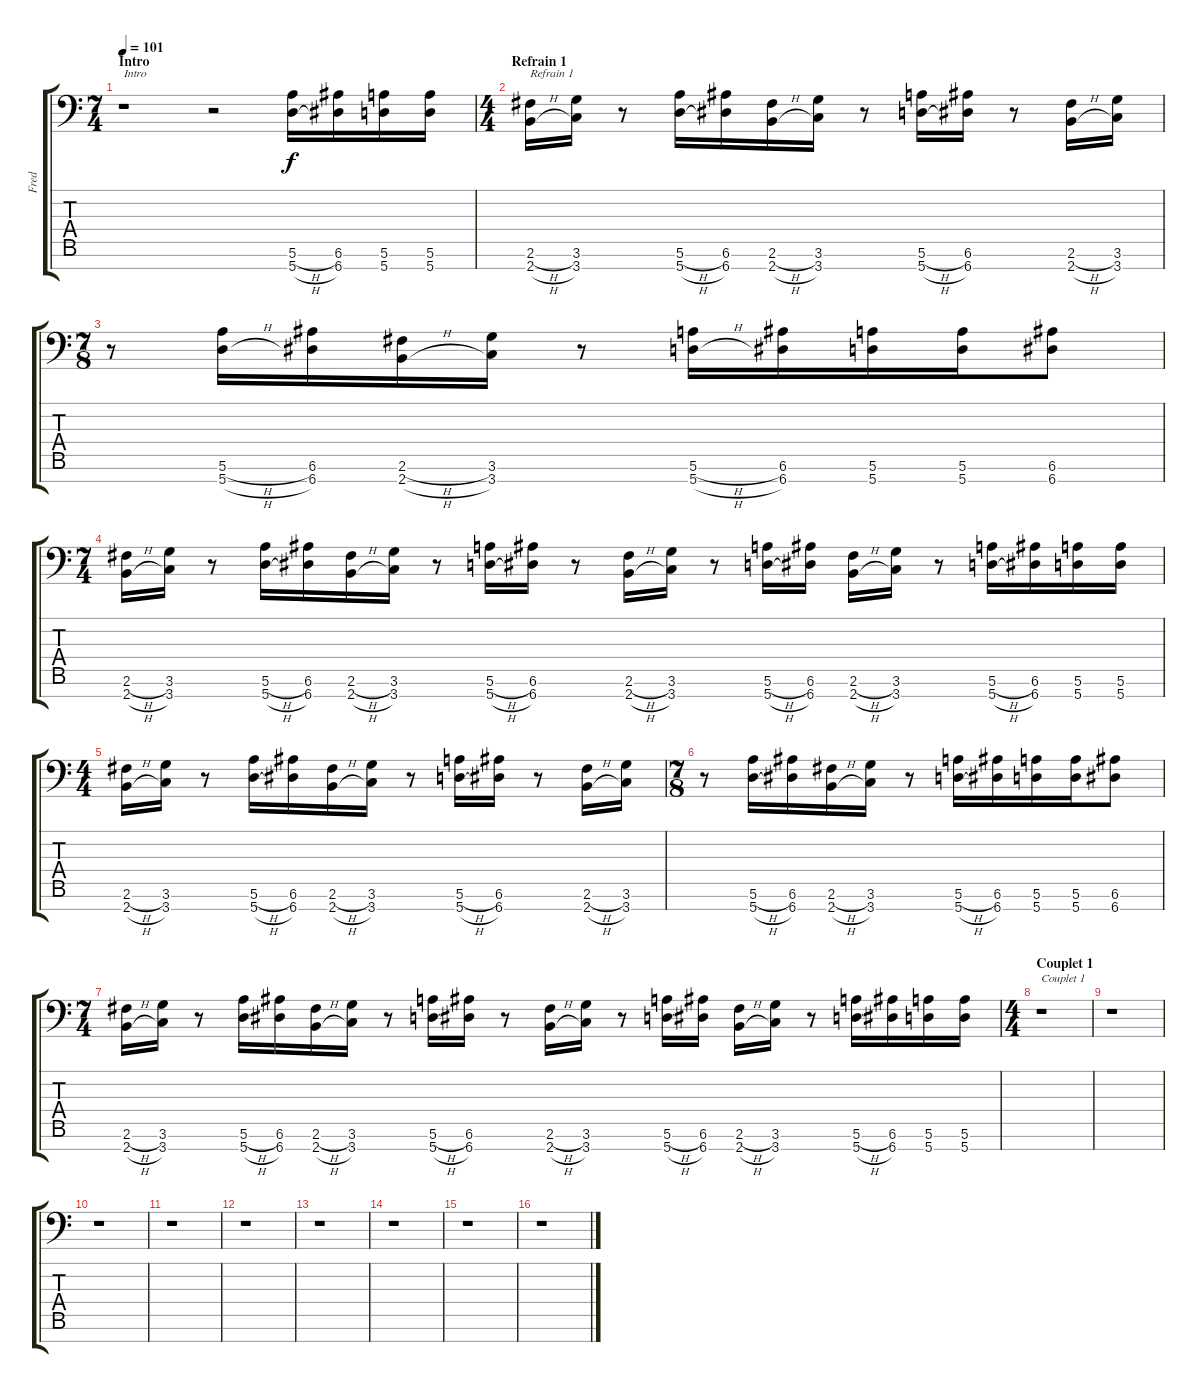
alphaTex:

\track ("Fred" "Fred") {instrument overdrivenguitar}
\staff {score tabs}
\tuning (E4 B3 G3 D3 A2 E2 A1) {hide}
\ts (7 4)
\section ("" "Intro")
\tempo 101
\clef f4
\ks c
r.1{txt "Intro" dy f instrument overdrivenguitar} r.2 (5.6{h} 5.7{h}).16 (6.6 6.7).16 (5.6 5.7).16 (5.6 5.7).16 |
\ts (4 4)
\section ("" "Refrain 1")
(2.6{h} 2.7{h}).16{txt "Refrain 1"} (3.6 3.7).16 r.8 (5.6{h} 5.7{h}).16 (6.6 6.7).16 (2.6{h} 2.7{h}).16 (3.6 3.7).16 r.8 (5.6{h} 5.7{h}).16 (6.6 6.7).16 r.8 (2.6{h} 2.7{h}).16 (3.6 3.7).16 |
\ts (7 8)
r.8 (5.6{h} 5.7{h}).16 (6.6 6.7).16 (2.6{h} 2.7{h}).16 (3.6 3.7).16 r.8 (5.6{h} 5.7{h}).16 (6.6 6.7).16 (5.6 5.7).16 (5.6 5.7).16 (6.6 6.7).8 |
\ts (7 4)
(2.6{h} 2.7{h}).16 (3.6 3.7).16 r.8 (5.6{h} 5.7{h}).16 (6.6 6.7).16 (2.6{h} 2.7{h}).16 (3.6 3.7).16 r.8 (5.6{h} 5.7{h}).16 (6.6 6.7).16 r.8 (2.6{h} 2.7{h}).16 (3.6 3.7).16 r.8 (5.6{h} 5.7{h}).16 (6.6 6.7).16 (2.6{h} 2.7{h}).16 (3.6 3.7).16 r.8 (5.6{h} 5.7{h}).16 (6.6 6.7).16 (5.6 5.7).16 (5.6 5.7).16 |
\ts (4 4)
(2.6{h} 2.7{h}).16 (3.6 3.7).16 r.8 (5.6{h} 5.7{h}).16 (6.6 6.7).16 (2.6{h} 2.7{h}).16 (3.6 3.7).16 r.8 (5.6{h} 5.7{h}).16 (6.6 6.7).16 r.8 (2.6{h} 2.7{h}).16 (3.6 3.7).16 |
\ts (7 8)
r.8 (5.6{h} 5.7{h}).16 (6.6 6.7).16 (2.6{h} 2.7{h}).16 (3.6 3.7).16 r.8 (5.6{h} 5.7{h}).16 (6.6 6.7).16 (5.6 5.7).16 (5.6 5.7).16 (6.6 6.7).8 |
\ts (7 4)
(2.6{h} 2.7{h}).16 (3.6 3.7).16 r.8 (5.6{h} 5.7{h}).16 (6.6 6.7).16 (2.6{h} 2.7{h}).16 (3.6 3.7).16 r.8 (5.6{h} 5.7{h}).16 (6.6 6.7).16 r.8 (2.6{h} 2.7{h}).16 (3.6 3.7).16 r.8 (5.6{h} 5.7{h}).16 (6.6 6.7).16 (2.6{h} 2.7{h}).16 (3.6 3.7).16 r.8 (5.6{h} 5.7{h}).16 (6.6 6.7).16 (5.6 5.7).16 (5.6 5.7).16 |
\ts (4 4)
\section ("" "Couplet 1")
r.1{txt "Couplet 1"} |
r.1 |
r.1 |
r.1 |
r.1 |
r.1 |
r.1 |
r.1 |
r.1
